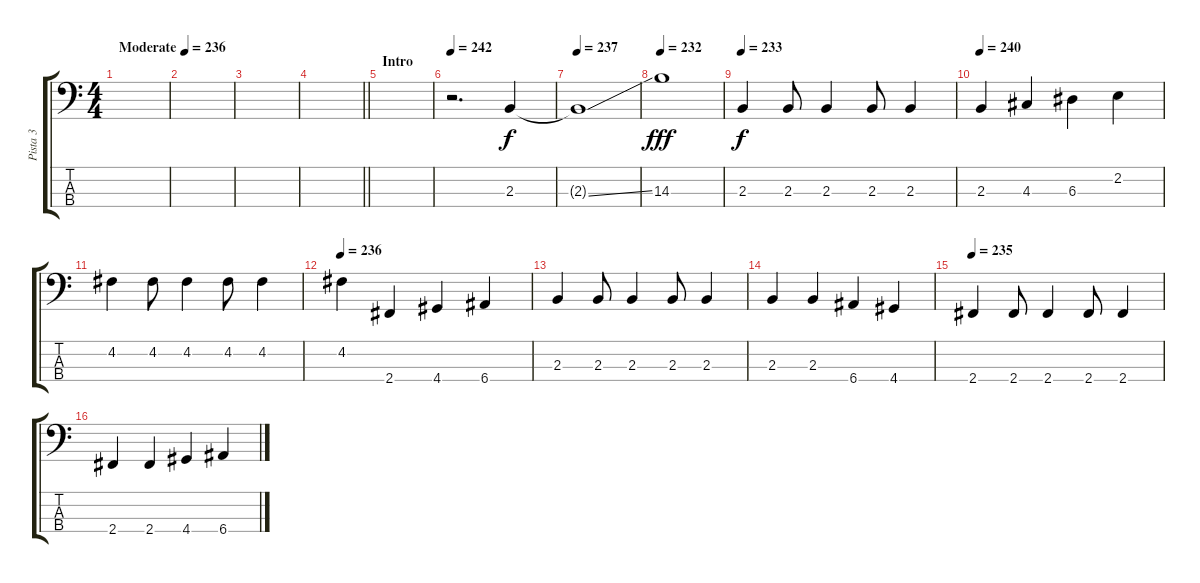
\track ("Pista 3" "Pista 3") {instrument electricbassfinger}
\staff {score tabs}
\tuning (G2 D2 A1 E1) {hide}
\ts (4 4)
\tempo (236 "Moderate")
\clef f4
\ks c
|
|
|
\barLineRight lightlight
|
\section ("" "Intro")
|
\tempo 242
r.2{d} 2.3.4 |
\tempo 237
2.3{ss t}.1{dy f} |
\tempo 232
14.3.1{dy fff} |
\tempo 233
2.3.4{dy f} 2.3.8 2.3.4 2.3.8 2.3.4 |
\tempo 240
2.3.4 4.3.4 6.3.4 2.2.4 |
4.2.4 4.2.8 4.2.4 4.2.8 4.2.4 |
\tempo 236
4.2.4 2.4.4 4.4.4 6.4.4 |
2.3.4 2.3.8 2.3.4 2.3.8 2.3.4 |
2.3.4 2.3.4 6.4.4 4.4.4 |
\tempo 235
2.4.4 2.4.8 2.4.4 2.4.8 2.4.4 |
2.4.4 2.4.4 4.4.4 6.4.4
